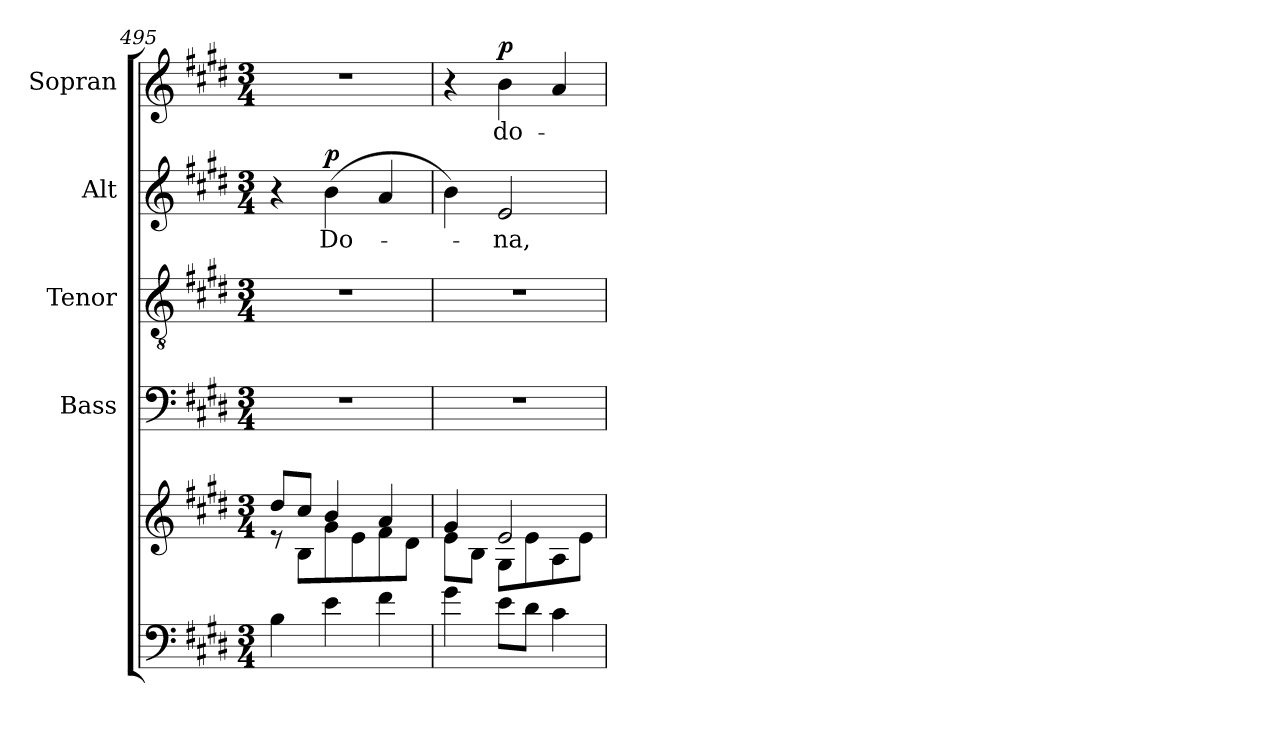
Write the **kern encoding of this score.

**kern	**kern	**kern	**kern	**kern	**text	**dynam	**kern	**text	**dynam
*part5	*part5	*part4	*part3	*part2	*part2	*part2	*part1	*part1	*part1
*staff6	*staff5	*staff4	*staff3	*staff2	*staff2	*staff2	*staff1	*staff1	*staff1
*	*	*I"Bass	*I"Tenor	*I"Alt	*	*	*I"Sopran	*	*
*	*	*I'B.	*I'T.	*I'A.	*	*	*I'S.	*	*
*clefF4	*clefG2	*clefF4	*clefGv2	*clefG2	*	*	*clefG2	*	*
*k[f#c#g#d#]	*k[f#c#g#d#]	*k[f#c#g#d#]	*k[f#c#g#d#]	*k[f#c#g#d#]	*	*	*k[f#c#g#d#]	*	*
*E:	*E:	*E:	*E:	*E:	*	*	*E:	*	*
*M3/4	*M3/4	*M3/4	*M3/4	*M3/4	*	*	*M3/4	*	*
=495	=495	=495	=495	=495	=495	=495	=495	=495	=495
*	*^	*	*	*	*	*	*	*	*
4B\	8dd#/L	8rd	2.r	2.r	4r	.	.	2.r	.	.
.	8cc#/J	8B\L	.	.	.	.	.	.	.	.
!	!	!	!	!	!	!LO:LY:b	!LO:DY:a	!	!	!
4e\	4b/	8g#\	.	.	(>4b\	Do-	p	.	.	.
.	.	8e\	.	.	.	.	.	.	.	.
4f#\	4a/	8f#\	.	.	4a/	.	.	.	.	.
.	.	8d#\J	.	.	.	.	.	.	.	.
=496	=496	=496	=496	=496	=496	=496	=496	=496	=496	=496
4g#\	4g#/	8e\L	2.r	2.r	4b\)	.	.	4r	.	.
.	.	8B\J	.	.	.	.	.	.	.	.
!	!	!	!	!	!	!LO:LY:b	!	!	!LO:LY:b	!LO:DY:a
8e\L	2e/	8G#\L	.	.	2e/	-na,	.	4b\	do-	p
8d#\J	.	8e\	.	.	.	.	.	.	.	.
4c#\	.	8A\	.	.	.	.	.	4a/	.	.
.	.	8e\J	.	.	.	.	.	.	.	.
*	*v	*v	*	*	*	*	*	*	*	*
=	=	=	=	=	=	=	=	=	=
*-	*-	*-	*-	*-	*-	*-	*-	*-	*-
